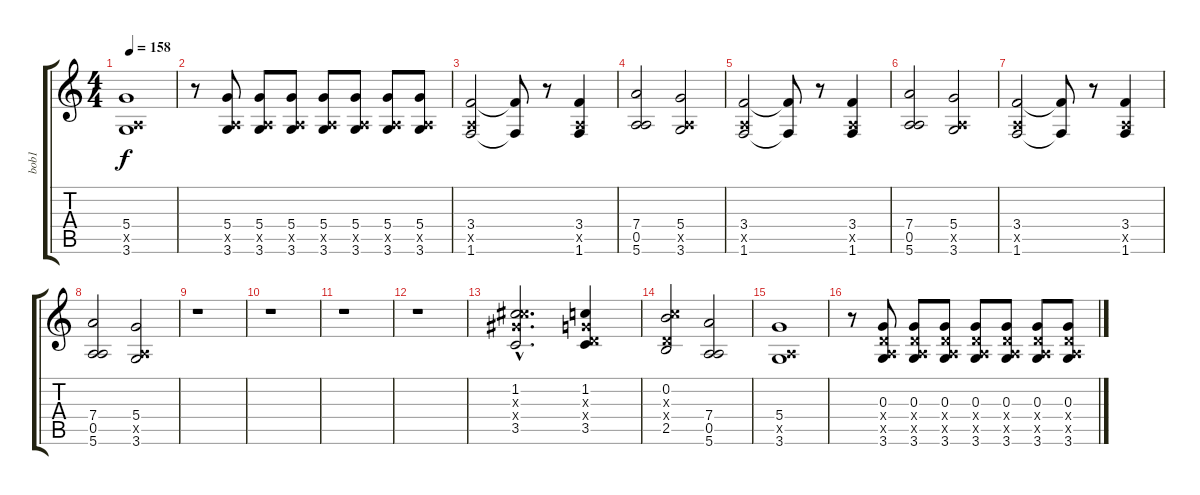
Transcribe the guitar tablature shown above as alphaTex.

\track ("bob1" "bob1") {instrument overdrivenguitar}
\staff {score tabs}
\tuning (E4 B3 G3 D3 A2 E2) {hide}
\ts (4 4)
\tempo 158
\clef g2
\ks c
(5.4 0.5{x} 3.6).1{dy f} |
r.8 (5.4 0.5{x} 3.6).8 (5.4 0.5{x} 3.6).8 (5.4 0.5{x} 3.6).8 (5.4 0.5{x} 3.6).8 (5.4 0.5{x} 3.6).8 (5.4 0.5{x} 3.6).8 (5.4 0.5{x} 3.6).8 |
(3.4 0.5{x} 1.6).2 (3.4{t} 1.6{t}).8 r.8 (3.4 0.5{x} 1.6).4 |
(7.4 0.5 5.6).2 (5.4 0.5{x} 3.6).2 |
(3.4 0.5{x} 1.6).2 (3.4{t} 1.6{t}).8 r.8 (3.4 0.5{x} 1.6).4 |
(7.4 0.5 5.6).2 (5.4 0.5{x} 3.6).2 |
(3.4 0.5{x} 1.6).2 (3.4{t} 1.6{t}).8 r.8 (3.4 0.5{x} 1.6).4 |
(7.4 0.5 5.6).2 (5.4 0.5{x} 3.6).2 |
r.1 |
r.1 |
r.1 |
r.1 |
(1.2{hac} 6.3{hac x} 6.4{hac x} 3.5{hac}).2{d} (1.2 0.3{x} 0.4{x} 3.5).4 |
(0.2 5.3{x} 0.4{x} 2.5).2 (7.4 0.5 5.6).2 |
(5.4 0.5{x} 3.6).1 |
r.8 (0.3 0.4{x} 0.5{x} 3.6).8 (0.3 0.4{x} 0.5{x} 3.6).8 (0.3 0.4{x} 0.5{x} 3.6).8 (0.3 0.4{x} 0.5{x} 3.6).8 (0.3 0.4{x} 0.5{x} 3.6).8 (0.3 0.4{x} 0.5{x} 3.6).8 (0.3 0.4{x} 0.5{x} 3.6).8
